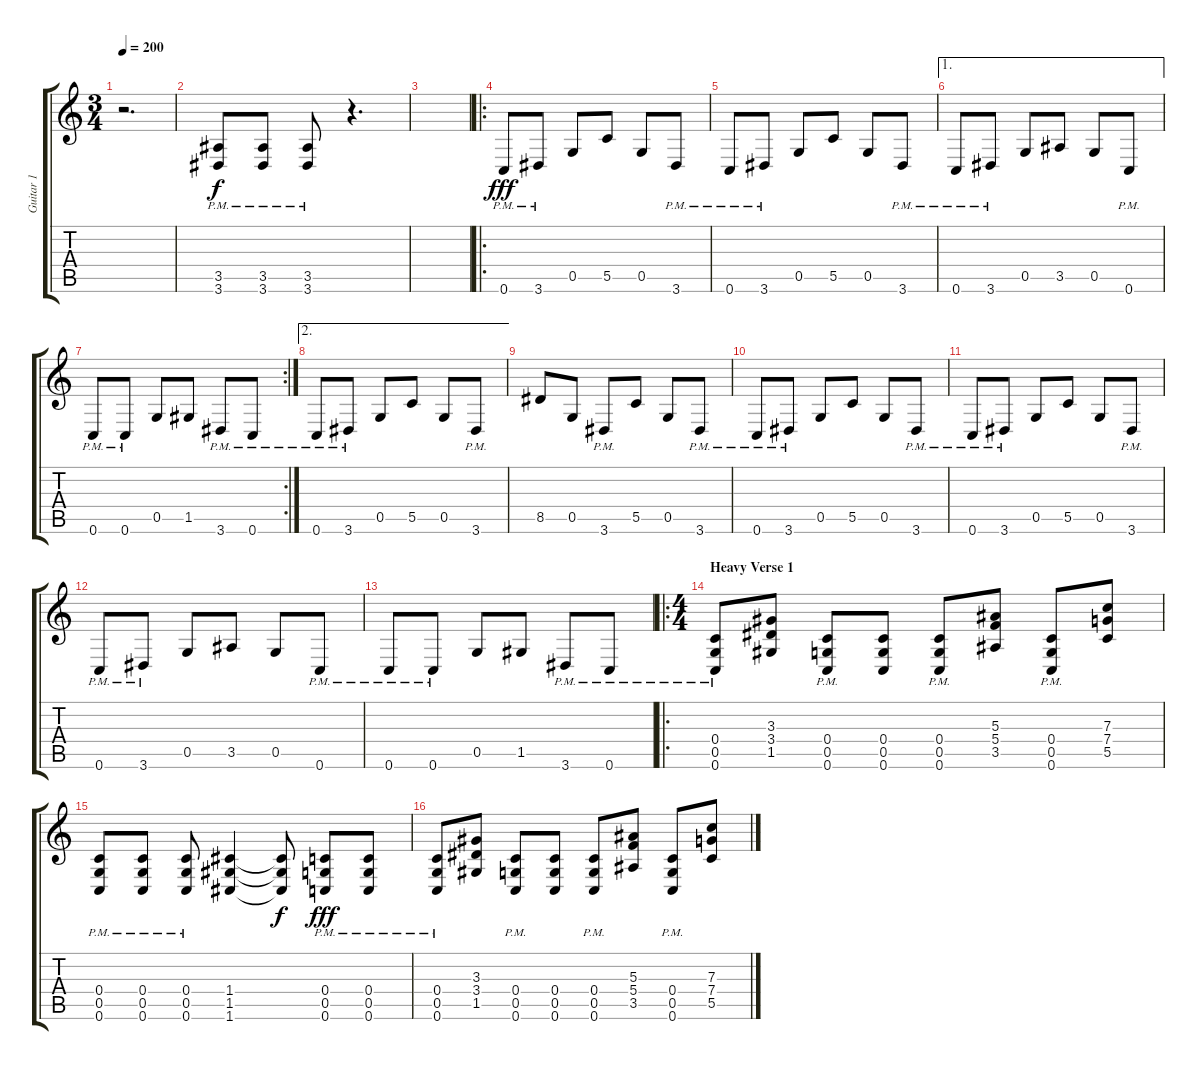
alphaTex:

\track ("Guitar 1" "Guitar 1") {instrument distortionguitar}
\staff {score tabs}
\tuning (D4 A3 F3 C3 G2 C2) {hide}
\ts (3 4)
\tempo 200
\clef g2
\ks c
r.2{d dy f} |
(3.5{pm} 3.6{pm}).8 (3.5{pm} 3.6{pm}).8 (3.5{pm} 3.6{pm}).8 r.4{d} |
|
\ro
0.6{pm}.8{dy fff} 3.6{pm}.8 0.5.8 5.5.8 0.5.8 3.6{pm}.8 |
0.6{pm}.8 3.6{pm}.8 0.5.8 5.5.8 0.5.8 3.6{pm}.8 |
\ae 1
0.6{pm}.8 3.6{pm}.8 0.5.8 3.5.8 0.5.8 0.6{pm}.8 |
\rc 2
0.6{pm}.8 0.6{pm}.8 0.5.8 1.5.8 3.6{pm}.8 0.6{pm}.8 |
\ae 2
0.6{pm}.8 3.6{pm}.8 0.5.8 5.5.8 0.5.8 3.6{pm}.8 |
8.5.8 0.5.8 3.6{pm}.8 5.5.8 0.5.8 3.6{pm}.8 |
0.6{pm}.8 3.6{pm}.8 0.5.8 5.5.8 0.5.8 3.6{pm}.8 |
0.6{pm}.8 3.6{pm}.8 0.5.8 5.5.8 0.5.8 3.6{pm}.8 |
0.6{pm}.8 3.6{pm}.8 0.5.8 3.5.8 0.5.8 0.6{pm}.8 |
0.6{pm}.8 0.6{pm}.8 0.5.8 1.5.8 3.6{pm}.8 0.6{pm}.8 |
\ro
\ts (4 4)
\section ("" "Heavy Verse 1")
(0.4{pm} 0.5{pm} 0.6{pm}).8 (3.3 3.4 1.5).8 (0.4{pm} 0.5{pm} 0.6{pm}).8 (0.4 0.5 0.6).8 (0.4{pm} 0.5{pm} 0.6{pm}).8 (5.3 5.4 3.5).8 (0.4{pm} 0.5{pm} 0.6{pm}).8 (7.3 7.4 5.5).8 |
(0.4{pm} 0.5{pm} 0.6{pm}).8 (0.4{pm} 0.5{pm} 0.6).8 (0.4{pm} 0.5{pm} 0.6{pm}).8 (1.4 1.5 1.6).4 (1.4{t} 1.5{t} 1.6{t}).8{dy f} (0.4{pm} 0.5{pm} 0.6{pm}).8{dy fff} (0.4{pm} 0.5{pm} 0.6{pm}).8 |
(0.4{pm} 0.5{pm} 0.6{pm}).8 (3.3 3.4 1.5).8 (0.4{pm} 0.5{pm} 0.6{pm}).8 (0.4 0.5 0.6).8 (0.4{pm} 0.5{pm} 0.6{pm}).8 (5.3 5.4 3.5).8 (0.4{pm} 0.5{pm} 0.6{pm}).8 (7.3 7.4 5.5).8
